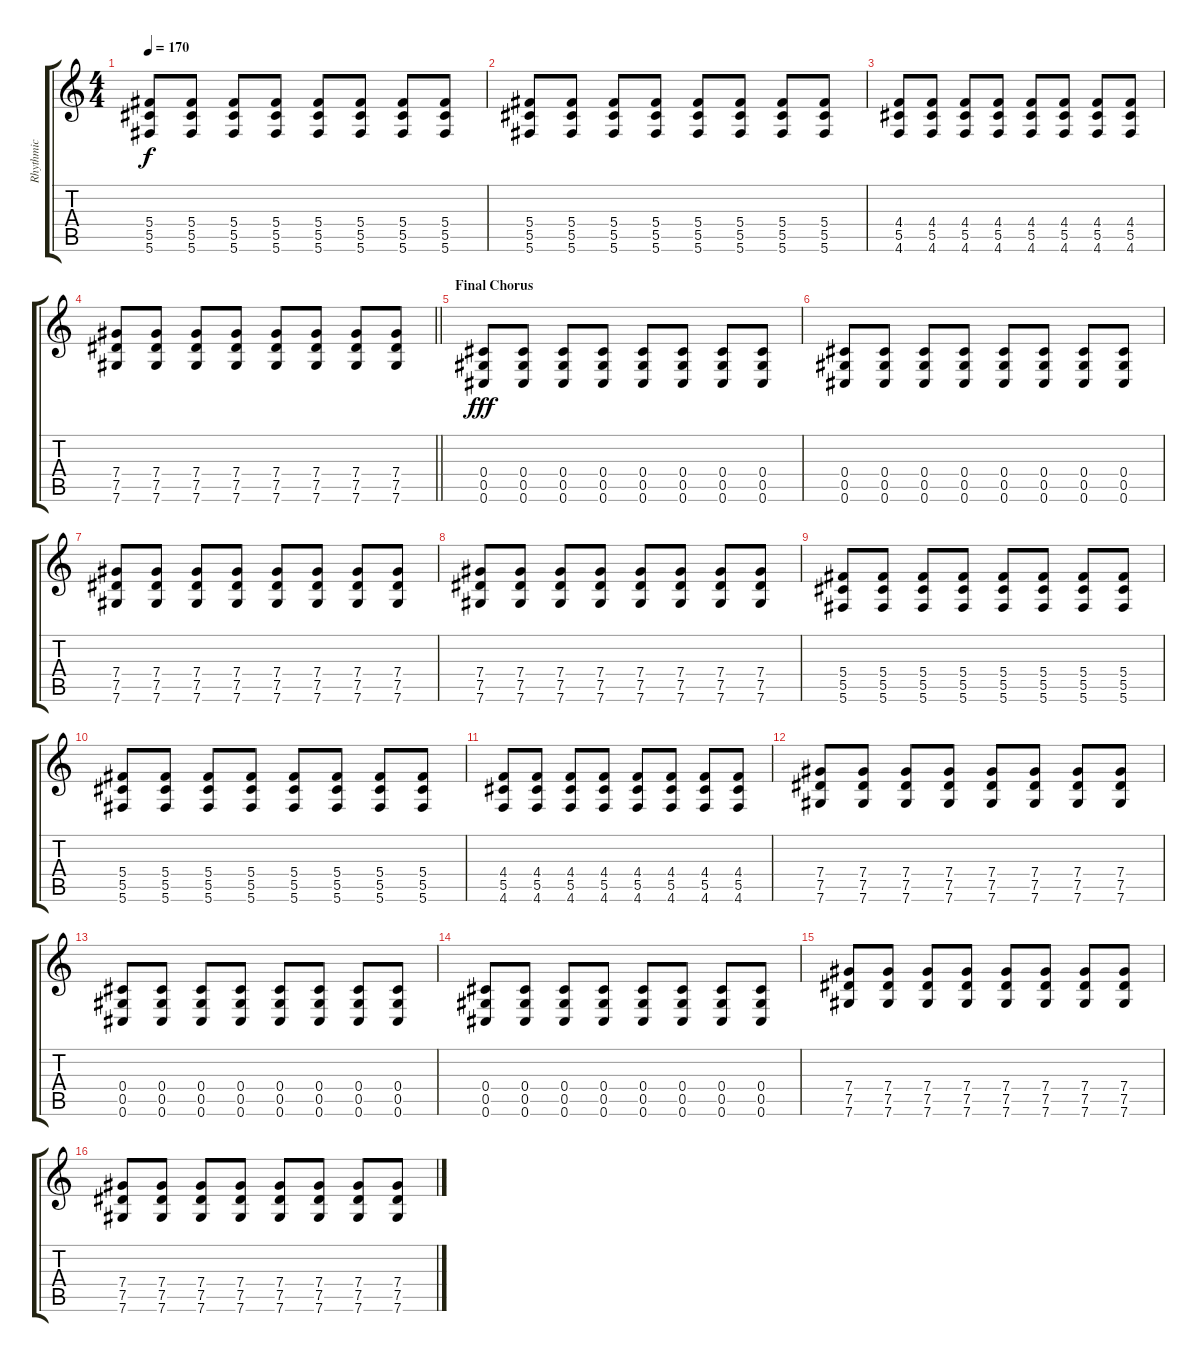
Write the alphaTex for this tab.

\track ("Rhythmic" "Rhythmic") {instrument distortionguitar}
\staff {score tabs}
\tuning (Eb4 Bb3 Gb3 Db3 Ab2 Db2) {hide}
\ts (4 4)
\tempo 170
\clef g2
\ks c
(5.4 5.5 5.6).8{dy f} (5.4 5.5 5.6).8 (5.4 5.5 5.6).8 (5.4 5.5 5.6).8 (5.4 5.5 5.6).8 (5.4 5.5 5.6).8 (5.4 5.5 5.6).8 (5.4 5.5 5.6).8 |
(5.4 5.5 5.6).8 (5.4 5.5 5.6).8 (5.4 5.5 5.6).8 (5.4 5.5 5.6).8 (5.4 5.5 5.6).8 (5.4 5.5 5.6).8 (5.4 5.5 5.6).8 (5.4 5.5 5.6).8 |
(4.4 5.5 4.6).8 (4.4 5.5 4.6).8 (4.4 5.5 4.6).8 (4.4 5.5 4.6).8 (4.4 5.5 4.6).8 (4.4 5.5 4.6).8 (4.4 5.5 4.6).8 (4.4 5.5 4.6).8 |
\barLineRight lightlight
(7.4 7.5 7.6).8 (7.4 7.5 7.6).8 (7.4 7.5 7.6).8 (7.4 7.5 7.6).8 (7.4 7.5 7.6).8 (7.4 7.5 7.6).8 (7.4 7.5 7.6).8 (7.4 7.5 7.6).8 |
\section ("" "Final Chorus")
(0.4 0.5 0.6).8{dy fff} (0.4 0.5 0.6).8 (0.4 0.5 0.6).8 (0.4 0.5 0.6).8 (0.4 0.5 0.6).8 (0.4 0.5 0.6).8 (0.4 0.5 0.6).8 (0.4 0.5 0.6).8 |
(0.4 0.5 0.6).8 (0.4 0.5 0.6).8 (0.4 0.5 0.6).8 (0.4 0.5 0.6).8 (0.4 0.5 0.6).8 (0.4 0.5 0.6).8 (0.4 0.5 0.6).8 (0.4 0.5 0.6).8 |
(7.4 7.5 7.6).8 (7.4 7.5 7.6).8 (7.4 7.5 7.6).8 (7.4 7.5 7.6).8 (7.4 7.5 7.6).8 (7.4 7.5 7.6).8 (7.4 7.5 7.6).8 (7.4 7.5 7.6).8 |
(7.4 7.5 7.6).8 (7.4 7.5 7.6).8 (7.4 7.5 7.6).8 (7.4 7.5 7.6).8 (7.4 7.5 7.6).8 (7.4 7.5 7.6).8 (7.4 7.5 7.6).8 (7.4 7.5 7.6).8 |
(5.4 5.5 5.6).8 (5.4 5.5 5.6).8 (5.4 5.5 5.6).8 (5.4 5.5 5.6).8 (5.4 5.5 5.6).8 (5.4 5.5 5.6).8 (5.4 5.5 5.6).8 (5.4 5.5 5.6).8 |
(5.4 5.5 5.6).8 (5.4 5.5 5.6).8 (5.4 5.5 5.6).8 (5.4 5.5 5.6).8 (5.4 5.5 5.6).8 (5.4 5.5 5.6).8 (5.4 5.5 5.6).8 (5.4 5.5 5.6).8 |
(4.4 5.5 4.6).8 (4.4 5.5 4.6).8 (4.4 5.5 4.6).8 (4.4 5.5 4.6).8 (4.4 5.5 4.6).8 (4.4 5.5 4.6).8 (4.4 5.5 4.6).8 (4.4 5.5 4.6).8 |
(7.4 7.5 7.6).8 (7.4 7.5 7.6).8 (7.4 7.5 7.6).8 (7.4 7.5 7.6).8 (7.4 7.5 7.6).8 (7.4 7.5 7.6).8 (7.4 7.5 7.6).8 (7.4 7.5 7.6).8 |
(0.4 0.5 0.6).8 (0.4 0.5 0.6).8 (0.4 0.5 0.6).8 (0.4 0.5 0.6).8 (0.4 0.5 0.6).8 (0.4 0.5 0.6).8 (0.4 0.5 0.6).8 (0.4 0.5 0.6).8 |
(0.4 0.5 0.6).8 (0.4 0.5 0.6).8 (0.4 0.5 0.6).8 (0.4 0.5 0.6).8 (0.4 0.5 0.6).8 (0.4 0.5 0.6).8 (0.4 0.5 0.6).8 (0.4 0.5 0.6).8 |
(7.4 7.5 7.6).8 (7.4 7.5 7.6).8 (7.4 7.5 7.6).8 (7.4 7.5 7.6).8 (7.4 7.5 7.6).8 (7.4 7.5 7.6).8 (7.4 7.5 7.6).8 (7.4 7.5 7.6).8 |
(7.4 7.5 7.6).8 (7.4 7.5 7.6).8 (7.4 7.5 7.6).8 (7.4 7.5 7.6).8 (7.4 7.5 7.6).8 (7.4 7.5 7.6).8 (7.4 7.5 7.6).8 (7.4 7.5 7.6).8
